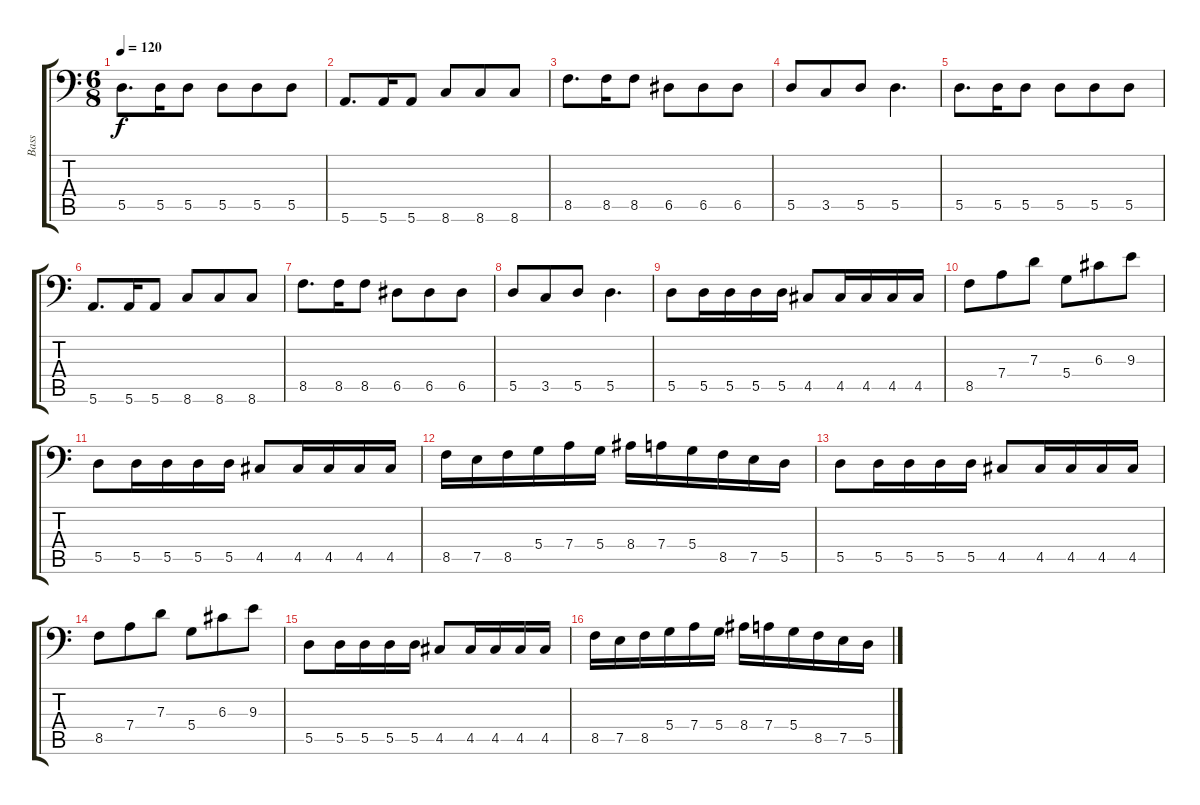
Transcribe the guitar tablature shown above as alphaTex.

\track ("Bass" "Bass") {instrument electricbassfinger}
\staff {score tabs}
\tuning (E3 B2 G2 D2 A1 E1) {hide}
\ts (6 8)
\tempo 120
\clef f4
\ks c
5.5.8{d dy f} 5.5.16 5.5.8 5.5.8 5.5.8 5.5.8 |
5.6.8{d} 5.6.16 5.6.8 8.6.8 8.6.8 8.6.8 |
8.5.8{d} 8.5.16 8.5.8 6.5.8 6.5.8 6.5.8 |
5.5.8 3.5.8 5.5.8 5.5.4{d} |
5.5.8{d} 5.5.16 5.5.8 5.5.8 5.5.8 5.5.8 |
5.6.8{d} 5.6.16 5.6.8 8.6.8 8.6.8 8.6.8 |
8.5.8{d} 8.5.16 8.5.8 6.5.8 6.5.8 6.5.8 |
5.5.8 3.5.8 5.5.8 5.5.4{d} |
5.5.8 5.5.16 5.5.16 5.5.16 5.5.16 4.5.8 4.5.16 4.5.16 4.5.16 4.5.16 |
8.5.8 7.4.8 7.3.8 5.4.8 6.3.8 9.3.8 |
5.5.8 5.5.16 5.5.16 5.5.16 5.5.16 4.5.8 4.5.16 4.5.16 4.5.16 4.5.16 |
8.5.16 7.5.16 8.5.16 5.4.16 7.4.16 5.4.16 8.4.16 7.4.16 5.4.16 8.5.16 7.5.16 5.5.16 |
5.5.8 5.5.16 5.5.16 5.5.16 5.5.16 4.5.8 4.5.16 4.5.16 4.5.16 4.5.16 |
8.5.8 7.4.8 7.3.8 5.4.8 6.3.8 9.3.8 |
5.5.8 5.5.16 5.5.16 5.5.16 5.5.16 4.5.8 4.5.16 4.5.16 4.5.16 4.5.16 |
8.5.16 7.5.16 8.5.16 5.4.16 7.4.16 5.4.16 8.4.16 7.4.16 5.4.16 8.5.16 7.5.16 5.5.16
